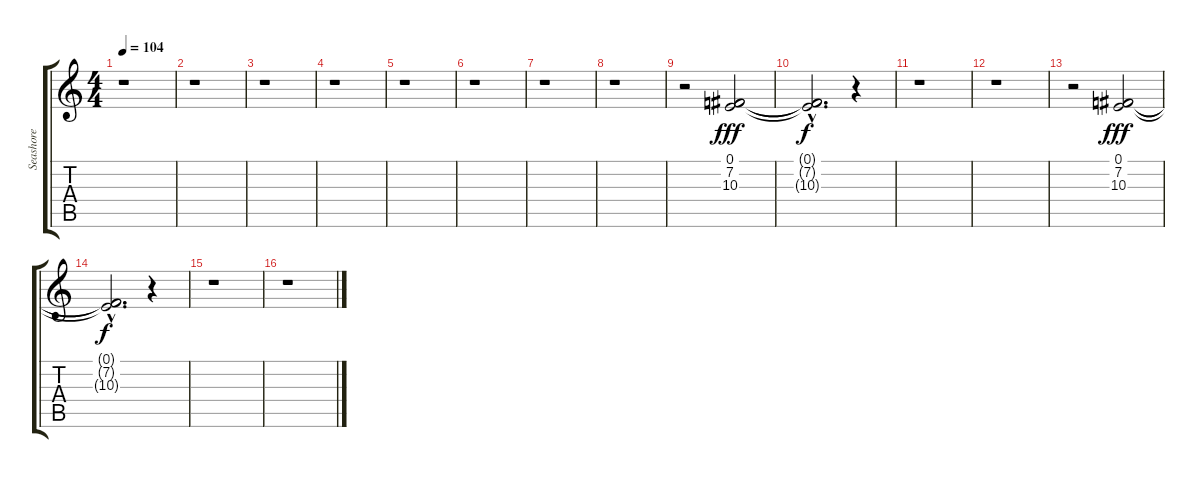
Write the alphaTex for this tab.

\track ("Seashore" "Seashore") {instrument seashore}
\staff {score tabs}
\tuning (E4 B3 G3 D3 A2 E2) {hide}
\ts (4 4)
\tempo 104
\clef g2
\ks c
r.1{dy f} |
r.1 |
r.1 |
r.1 |
r.1 |
r.1 |
r.1 |
r.1 |
r.2 (0.1 7.2 10.3).2{dy fff volume 12} |
(0.1{hac t} 7.2{hac t} 10.3{hac t}).2{d dy f} r.4 |
r.1 |
r.1 |
r.2 (0.1 7.2 10.3).2{dy fff volume 12} |
(0.1{hac t} 7.2{hac t} 10.3{hac t}).2{d dy f} r.4 |
r.1 |
r.1
